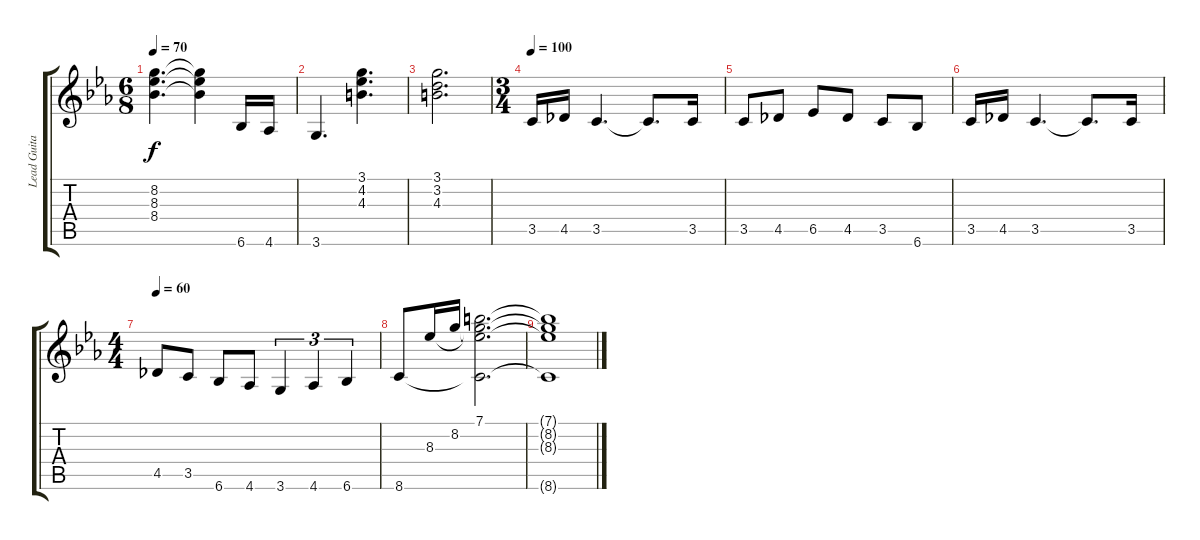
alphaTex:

\track ("Lead Guitar" "Lead Guita") {instrument electricguitarclean}
\staff {score tabs}
\tuning (E4 B3 G3 D3 A2 E2) {hide}
\ts (6 8)
\tempo 70
\clef g2
\ks cminor
(8.2{t} 8.3{t} 8.4{t}).4{d dy f} (8.2{t} 8.3{t} 8.4{t}).4 6.6.16 4.6.16 |
3.6.4{d} (3.1 4.2 4.3).4{d} |
(3.1 3.2 4.3).2{d} |
\ts (3 4)
\tempo 100
3.5.16 4.5.16 3.5.4{d} 3.5{t}.8{d} 3.5.16 |
3.5.8 4.5.8 6.5.8 4.5.8 3.5.8 6.6.8 |
3.5.16 4.5.16 3.5.4{d} 3.5{t}.8{d} 3.5.16 |
\ts (4 4)
\tempo 60
4.5.8 3.5.8 6.6.8 4.6.8 3.6.4{tu (3 2)} 4.6.4{tu (3 2)} 6.6.4{tu (3 2)} |
8.6.8 8.3.16 8.2.16 (7.1 8.2{t} 8.3{t} 8.6{t}).2{d} |
(7.1{t} 8.2{t} 8.3{t} 8.6{t}).1
